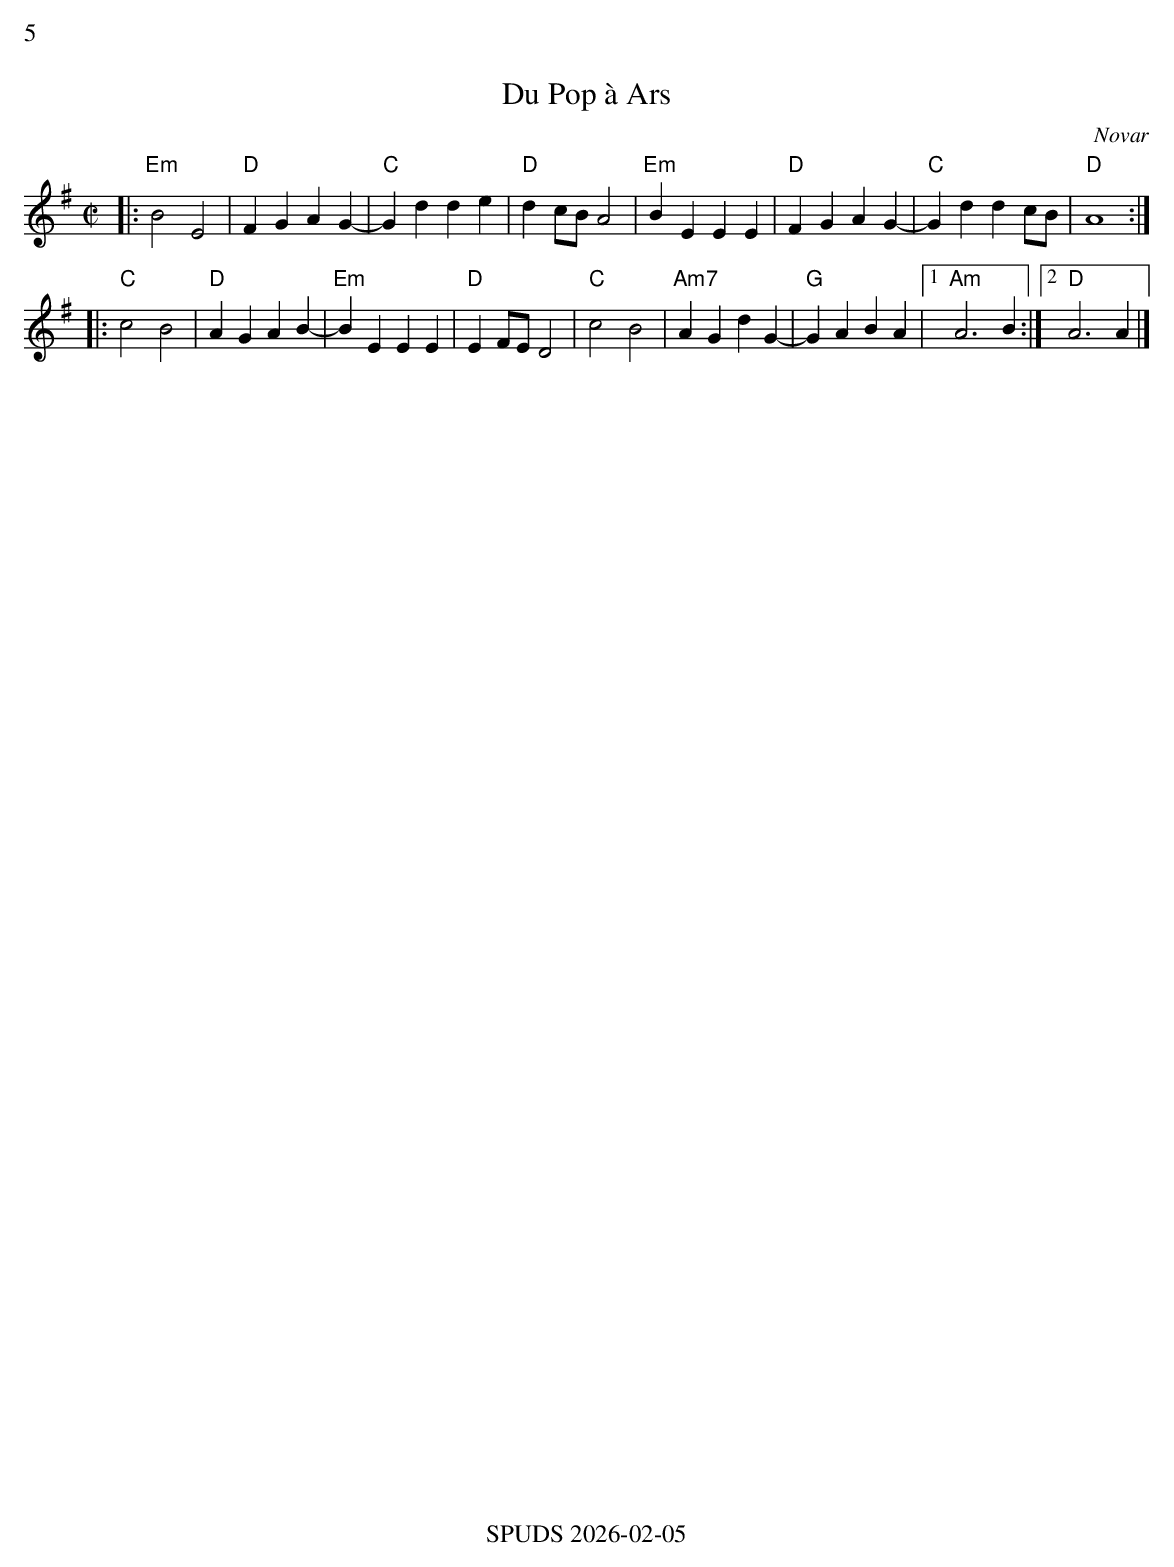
X:1
%%text 5
T:Du Pop à Ars
C:Novar
M:C|
L:1/8
K:G
|:"Em"B4E4|"D"F2G2A2G2-|"C"G2d2d2e2|"D"d2cBA4|\
"Em"B2E2E2E2|"D"F2G2A2G2-|"C"G2d2d2cB|"D"A8:|
|:"C"c4B4|"D"A2G2A2B2-|"Em"B2E2E2E2|"D"E2FED4|\
"C"c4B4|"Am7"A2G2d2G2-|"G"G2A2B2A2|1"Am"A6B2:|2 "D"A6 A2|]
